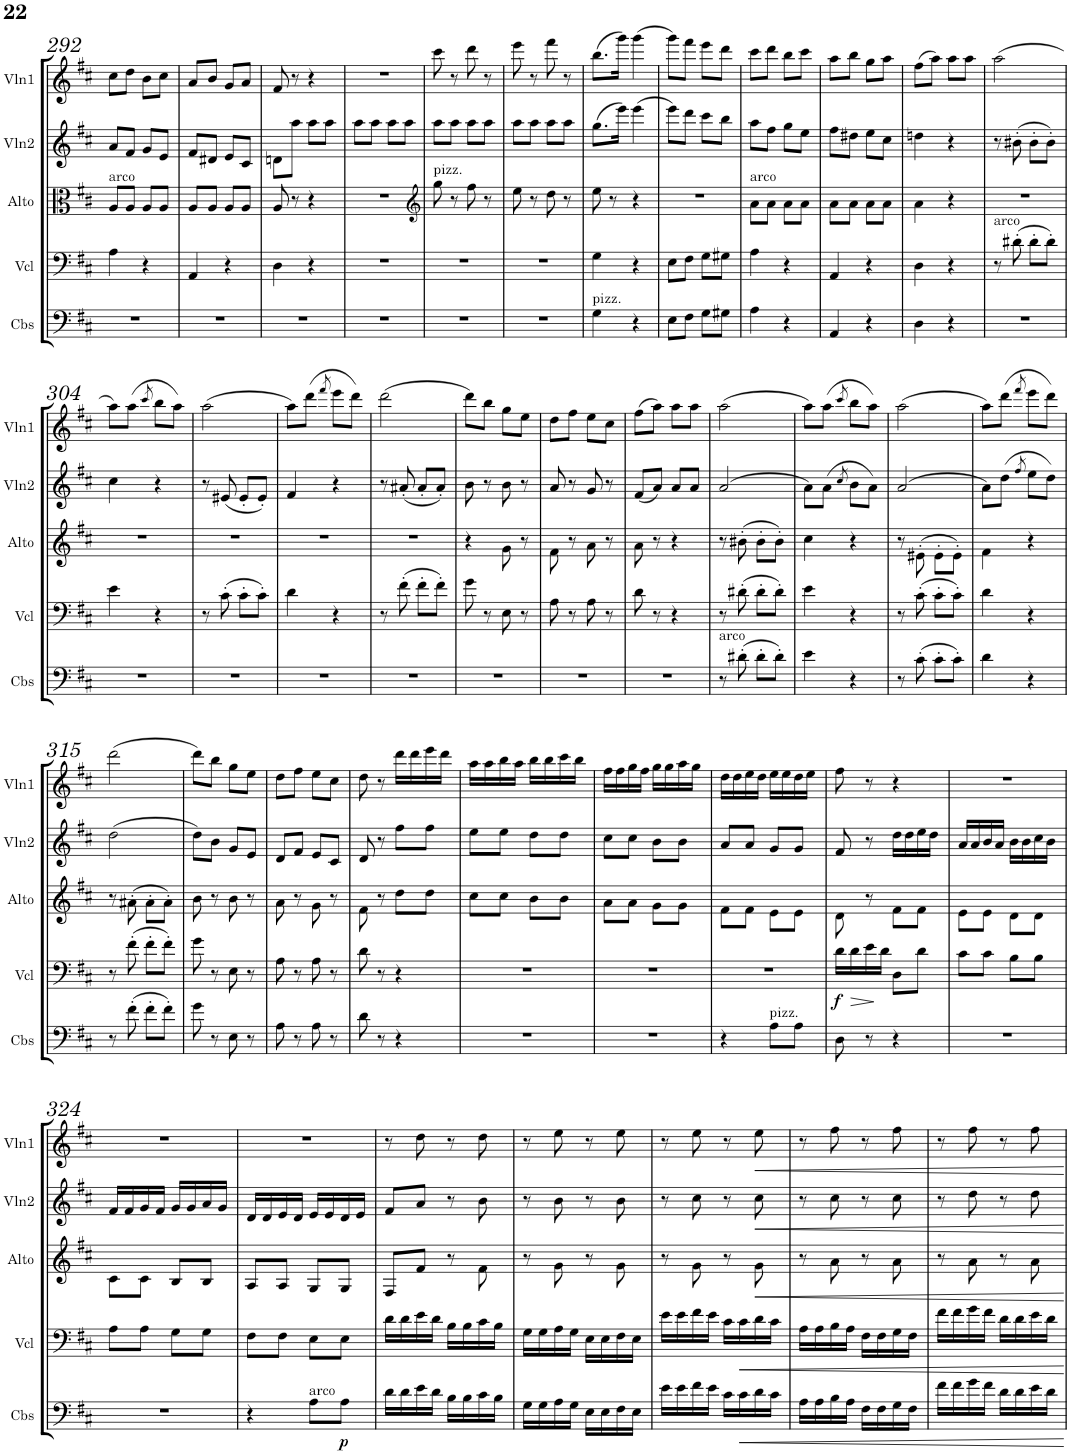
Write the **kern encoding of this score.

**kern	**dynam	**kern	**dynam	**kern	**kern	**kern
*part5	*part5	*part4	*part4	*part3	*part2	*part1
*staff5	*staff5	*staff4	*staff4	*staff3	*staff2	*staff1
*I"Contrebasse	*	*I"Violoncelle	*	*I"Alto	*I"Violon 2	*I"Violon 1
*I'Cbs	*	*I'Vcl	*	*I'Alto	*I'Vln2	*I'Vln1
!!LO:PB:g=z
*clefF4	*	*clefF4	*	*clefC3	*clefG2	*clefG2
*Trd7c12	*	*	*	*	*	*
*k[f#c#]	*	*k[f#c#]	*	*k[f#c#]	*k[f#c#]	*k[f#c#]
*M2/4	*	*M2/4	*	*M2/4	*M2/4	*M2/4
=292	=292	=292	=292	=292	=292	=292
!	!	!	!	!LO:TX:a:t=arco	!	!
2r	.	4A\	.	8A/L	8a/L	8cc#\L
.	.	.	.	8A/J	8f#/J	8dd\J
.	.	4r	.	8A/L	8g/L	8b\L
.	.	.	.	8A/J	8e/J	8cc#\J
=293	=293	=293	=293	=293	=293	=293
2r	.	4AA/	.	8A/L	8f#/L	8a/L
.	.	.	.	8A/J	8d#X/J	8b/J
.	.	4r	.	8A/L	8e/L	8g/L
.	.	.	.	8A/J	8c#/J	8a/J
=294	=294	=294	=294	=294	=294	=294
2r	.	4D\	.	8A/	8dn\L	8f#/
.	.	.	.	8r	8aa\J	8r
.	.	4r	.	4r	8aa\L	4r
.	.	.	.	.	8aa\J	.
=295	=295	=295	=295	=295	=295	=295
2r	.	2r	.	2r	8aa\L	2r
.	.	.	.	.	8aa\J	.
.	.	.	.	.	8aa\L	.
.	.	.	.	.	8aa\J	.
=296	=296	=296	=296	=296	=296	=296
*	*	*	*	*clefG2	*	*
!	!	!	!	!LO:TX:a:t=pizz.	!	!
2r	.	2r	.	8gg\	8aa\L	8ccc#\
.	.	.	.	8r	8aa\J	8r
.	.	.	.	8ff#\	8aa\L	8ddd\
.	.	.	.	8r	8aa\J	8r
=297	=297	=297	=297	=297	=297	=297
2r	.	2r	.	8ee\	8aa\L	8eee\
.	.	.	.	8r	8aa\J	8r
.	.	.	.	8dd\	8aa\L	8fff#\
.	.	.	.	8r	8aa\J	8r
=298	=298	=298	=298	=298	=298	=298
!LO:TX:a:t=pizz.	!	!	!	!	!	!
4G\	.	4G\	.	8ee\	(8.gg\L	(8.bb\L
.	.	.	.	8r	.	.
.	.	.	.	.	16eee\Jk)	16ggg\Jk)
4r	.	4r	.	4r	(4eee\	(4ggg\
=299	=299	=299	=299	=299	=299	=299
8E\L	.	8E\L	.	2r	8eee\L)	8ggg\L)
8F#\J	.	8F#\J	.	.	8ddd\J	8fff#\J
8G\L	.	8G\L	.	.	8ccc#\L	8eee\L
8G#X\J	.	8G#X\J	.	.	8bb\J	8ddd\J
=300	=300	=300	=300	=300	=300	=300
!	!	!	!	!LO:TX:a:t=arco	!	!
4A\	.	4A\	.	8a\L	8aa\L	8ccc#\L
.	.	.	.	8a\J	8ff#\J	8ddd\J
4r	.	4r	.	8a\L	8gg\L	8bb\L
.	.	.	.	8a\J	8ee\J	8ccc#\J
=301	=301	=301	=301	=301	=301	=301
4AA/	.	4AA/	.	8a\L	8ff#\L	8aa\L
.	.	.	.	8a\J	8dd#X\J	8bb\J
4r	.	4r	.	8a\L	8ee\L	8gg\L
.	.	.	.	8a\J	8cc#\J	8aa\J
=302	=302	=302	=302	=302	=302	=302
4D\	.	4D\	.	4a\	4ddn\	(8ff#\L
.	.	.	.	.	.	8aa\J)
4r	.	4r	.	4r	4r	8aa\L
.	.	.	.	.	.	8aa\J
=303	=303	=303	=303	=303	=303	=303
!	!	!LO:TX:a:t=arco	!	!	!	!
2r	.	8r	.	2r	8r	(2aa\
.	.	(8d#X'\	.	.	(8b#X'\	.
.	.	8d#'\L	.	.	8b#'\L	.
.	.	8d#'\J)	.	.	8b#'\J)	.
!!LO:LB:g=z
=304	=304	=304	=304	=304	=304	=304
2r	.	4e\	.	2r	4cc#\	8aa\L)
.	.	.	.	.	.	(8aa\J
.	.	.	.	.	.	8qccc#/
.	.	4r	.	.	4r	8bb\L
.	.	.	.	.	.	8aa\J)
=305	=305	=305	=305	=305	=305	=305
2r	.	8r	.	2r	8r	(2aa\
.	.	(8c#'\	.	.	(8e#X/	.
.	.	8c#'\L	.	.	8e#'/L	.
.	.	8c#'\J)	.	.	8e#'/J)	.
=306	=306	=306	=306	=306	=306	=306
2r	.	4d\	.	2r	4f#/	8aa\L)
.	.	.	.	.	.	(8ddd\J
.	.	.	.	.	.	8qfff#/
.	.	4r	.	.	4r	8eee\L
.	.	.	.	.	.	8ddd\J)
=307	=307	=307	=307	=307	=307	=307
2r	.	8r	.	2r	8r	(2ddd\
.	.	(8f#'\	.	.	(8a#X'/	.
.	.	8f#'\L	.	.	8a#'/L	.
.	.	8f#'\J)	.	.	8a#'/J)	.
=308	=308	=308	=308	=308	=308	=308
2r	.	8g\	.	4r	8b\	8ddd\L)
.	.	8r	.	.	8r	8bb\J
.	.	8E\	.	8g\	8b\	8gg\L
.	.	8r	.	8r	8r	8ee\J
=309	=309	=309	=309	=309	=309	=309
2r	.	8A\	.	8f#\	8a/	8dd\L
.	.	8r	.	8r	8r	8ff#\J
.	.	8A\	.	8a\	8g/	8ee\L
.	.	8r	.	8r	8r	8cc#\J
=310	=310	=310	=310	=310	=310	=310
2r	.	8d\	.	8a\	(8f#/L	(8ff#\L
.	.	8r	.	8r	8a/J)	8aa\J)
.	.	4r	.	4r	8a/L	8aa\L
.	.	.	.	.	8a/J	8aa\J
=311	=311	=311	=311	=311	=311	=311
!LO:TX:a:t=arco	!	!	!	!	!	!
8r	.	8r	.	8r	(2a/	(2aa\
(8d#X'\	.	(8d#X'\	.	(8b#X'\	.	.
8d#'\L	.	8d#'\L	.	8b#'\L	.	.
8d#'\J)	.	8d#'\J)	.	8b#'\J)	.	.
=312	=312	=312	=312	=312	=312	=312
4e\	.	4e\	.	4cc#\	8a\L)	8aa\L)
.	.	.	.	.	(8a\J	(8aa\J
.	.	.	.	.	8qcc#/	8qccc#/
4r	.	4r	.	4r	8b\L	8bb\L
.	.	.	.	.	8a\J)	8aa\J)
=313	=313	=313	=313	=313	=313	=313
8r	.	8r	.	8r	(2a/	(2aa\
(8c#'\	.	(8c#'\	.	(8e#X'\	.	.
8c#'\L	.	8c#'\L	.	8e#'\L	.	.
8c#'\J)	.	8c#'\J)	.	8e#'\J)	.	.
=314	=314	=314	=314	=314	=314	=314
4d\	.	4d\	.	4f#\	8a\L)	8aa\L)
.	.	.	.	.	(8dd\J	(8ddd\J
.	.	.	.	.	8qff#/	8qfff#/
4r	.	4r	.	4r	8ee\L	8eee\L
.	.	.	.	.	8dd\J)	8ddd\J)
!!LO:LB:g=z
=315	=315	=315	=315	=315	=315	=315
8r	.	8r	.	8r	(2dd\	(2ddd\
(8f#'\	.	(8f#'\	.	(8a#X'\	.	.
8f#'\L	.	8f#'\L	.	8a#'\L	.	.
8f#'\J)	.	8f#'\J)	.	8a#'\J)	.	.
=316	=316	=316	=316	=316	=316	=316
8g\	.	8g\	.	8b\	8dd\L)	8ddd\L)
8r	.	8r	.	8r	8b\J	8bb\J
8E\	.	8E\	.	8b\	8g/L	8gg\L
8r	.	8r	.	8r	8e/J	8ee\J
=317	=317	=317	=317	=317	=317	=317
8A\	.	8A\	.	8a\	8d/L	8dd\L
8r	.	8r	.	8r	8f#/J	8ff#\J
8A\	.	8A\	.	8g\	8e/L	8ee\L
8r	.	8r	.	8r	8c#/J	8cc#\J
=318	=318	=318	=318	=318	=318	=318
8d\	.	8d\	.	8f#\	8d/	8dd\
8r	.	8r	.	8r	8r	8r
4r	.	4r	.	8dd\L	8ff#\L	16ddd\LL
.	.	.	.	.	.	16ddd\
.	.	.	.	8dd\J	8ff#\J	16eee\
.	.	.	.	.	.	16ddd\JJ
=319	=319	=319	=319	=319	=319	=319
2r	.	2r	.	8cc#\L	8ee\L	16aa\LL
.	.	.	.	.	.	16aa\
.	.	.	.	8cc#\J	8ee\J	16bb\
.	.	.	.	.	.	16aa\JJ
.	.	.	.	8b\L	8dd\L	16bb\LL
.	.	.	.	.	.	16bb\
.	.	.	.	8b\J	8dd\J	16ccc#\
.	.	.	.	.	.	16bb\JJ
=320	=320	=320	=320	=320	=320	=320
2r	.	2r	.	8a\L	8cc#\L	16ff#\LL
.	.	.	.	.	.	16ff#\
.	.	.	.	8a\J	8cc#\J	16gg\
.	.	.	.	.	.	16ff#\JJ
.	.	.	.	8g\L	8b\L	16gg\LL
.	.	.	.	.	.	16gg\
.	.	.	.	8g\J	8b\J	16aa\
.	.	.	.	.	.	16gg\JJ
=321	=321	=321	=321	=321	=321	=321
4r	.	2r	.	8f#\L	8a/L	16dd\LL
.	.	.	.	.	.	16dd\
.	.	.	.	8f#\J	8a/J	16ee\
.	.	.	.	.	.	16dd\JJ
!LO:TX:a:t=pizz.	!	!	!	!	!	!
8A\L	.	.	.	8e\L	8g/L	16ee\LL
.	.	.	.	.	.	16ee\
8A\J	.	.	.	8e\J	8g/J	16dd\
.	.	.	.	.	.	16ee\JJ
=322	=322	=322	=322	=322	=322	=322
!	!	!	!LO:DY:b	!	!	!
8D\	.	16d\LL	f	8d\	8f#/	8ff#\
!	!	!	!LO:HP:b	!	!	!
.	.	16d\	>	.	.	.
8r	.	16e\	.	8r	8r	8r
.	.	16d\JJ	]	.	.	.
4r	.	8D\L	.	8f#\L	16dd\LL	4r
.	.	.	.	.	16dd\	.
.	.	8d\J	.	8f#\J	16ee\	.
.	.	.	.	.	16dd\JJ	.
=323	=323	=323	=323	=323	=323	=323
2r	.	8c#\L	.	8e\L	16a/LL	2r
.	.	.	.	.	16a/	.
.	.	8c#\J	.	8e\J	16b/	.
.	.	.	.	.	16a/JJ	.
.	.	8B\L	.	8d\L	16b\LL	.
.	.	.	.	.	16b\	.
.	.	8B\J	.	8d\J	16cc#\	.
.	.	.	.	.	16b\JJ	.
!!LO:LB:g=z
=324	=324	=324	=324	=324	=324	=324
2r	.	8A\L	.	8c#\L	16f#/LL	2r
.	.	.	.	.	16f#/	.
.	.	8A\J	.	8c#\J	16g/	.
.	.	.	.	.	16f#/JJ	.
.	.	8G\L	.	8B/L	16g/LL	.
.	.	.	.	.	16g/	.
.	.	8G\J	.	8B/J	16a/	.
.	.	.	.	.	16g/JJ	.
=325	=325	=325	=325	=325	=325	=325
4r	.	8F#\L	.	8A/L	16d/LL	2r
.	.	.	.	.	16d/	.
.	.	8F#\J	.	8A/J	16e/	.
.	.	.	.	.	16d/JJ	.
!LO:TX:a:t=arco	!	!	!	!	!	!
8A\L	.	8E\L	.	8G/L	16e/LL	.
.	.	.	.	.	16e/	.
!	!LO:DY:b	!	!	!	!	!
8A\J	p	8E\J	.	8G/J	16d/	.
.	.	.	.	.	16e/JJ	.
=326	=326	=326	=326	=326	=326	=326
16d\LL	.	16d\LL	.	8F#/L	8f#/L	8r
16d\	.	16d\	.	.	.	.
16e\	.	16e\	.	8f#/J	8a/J	8dd\
16d\JJ	.	16d\JJ	.	.	.	.
16B\LL	.	16B\LL	.	8r	8r	8r
16B\	.	16B\	.	.	.	.
16c#\	.	16c#\	.	8f#\	8b\	8dd\
16B\JJ	.	16B\JJ	.	.	.	.
=327	=327	=327	=327	=327	=327	=327
16G\LL	.	16G\LL	.	8r	8r	8r
16G\	.	16G\	.	.	.	.
16A\	.	16A\	.	8g\	8b\	8ee\
16G\JJ	.	16G\JJ	.	.	.	.
16E\LL	.	16E\LL	.	8r	8r	8r
16E\	.	16E\	.	.	.	.
16F#\	.	16F#\	.	8g\	8b\	8ee\
16E\JJ	.	16E\JJ	.	.	.	.
=328	=328	=328	=328	=328	=328	=328
16e\LL	.	16e\LL	.	8r	8r	8r
16e\	.	16e\	.	.	.	.
16f#\	.	16f#\	.	8g\	8cc#\	8ee\
16e\JJ	.	16e\JJ	.	.	.	.
16c#\LL	.	16c#\LL	.	8r	8r	8r
16c#\	.	16c#\	.	.	.	.
16d\	.	16d\	.	8g\	8cc#\	8ee\
16c#\JJ	.	16c#\JJ	.	.	.	.
=329	=329	=329	=329	=329	=329	=329
16A\LL	.	16A\LL	.	8r	8r	8r
16A\	.	16A\	.	.	.	.
16B\	.	16B\	.	8a\	8cc#\	8ff#\
16A\JJ	.	16A\JJ	.	.	.	.
16F#\LL	.	16F#\LL	.	8r	8r	8r
16F#\	.	16F#\	.	.	.	.
16G\	.	16G\	.	8a\	8cc#\	8ff#\
16F#\JJ	.	16F#\JJ	.	.	.	.
=330	=330	=330	=330	=330	=330	=330
16f#\LL	.	16f#\LL	.	8r	8r	8r
16f#\	.	16f#\	.	.	.	.
16g\	.	16g\	.	8a\	8dd\	8ff#\
16f#\JJ	.	16f#\JJ	.	.	.	.
16d\LL	.	16d\LL	.	8r	8r	8r
16d\	.	16d\	.	.	.	.
16e\	.	16e\	.	8a\	8dd\	8ff#\
16d\JJ	.	16d\JJ	.	.	.	.
=	=	=	=	=	=	=
*-	*-	*-	*-	*-	*-	*-
